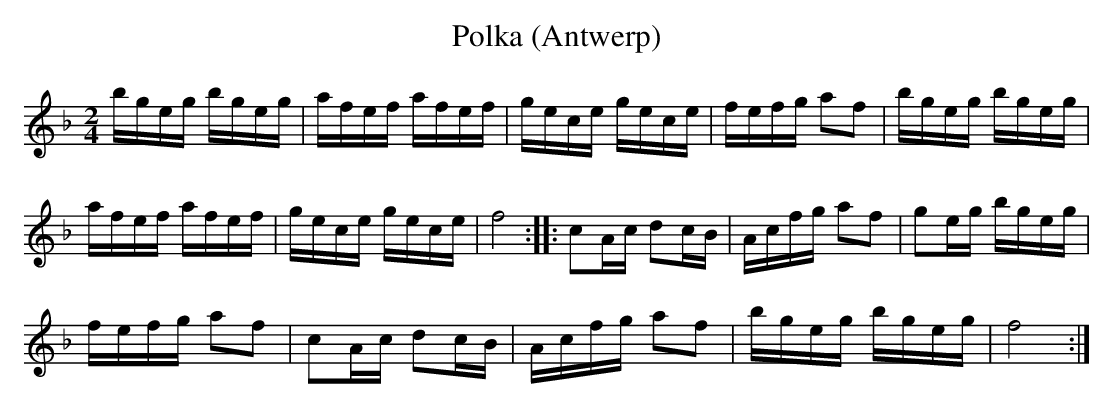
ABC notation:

X:1
T:Polka (Antwerp)
L:1/16
M:2/4
K:Dm
bgeg bgeg | afef afef | gece gece | fefg a2f2 | bgeg bgeg |
afef afef | gece gece|f8 :: c2Ac d2cB | Acfg a2f2 | g2eg bgeg |
fefg a2f2 | c2Ac d2cB | Acfg a2f2 | bgeg bgeg | f8 :|
